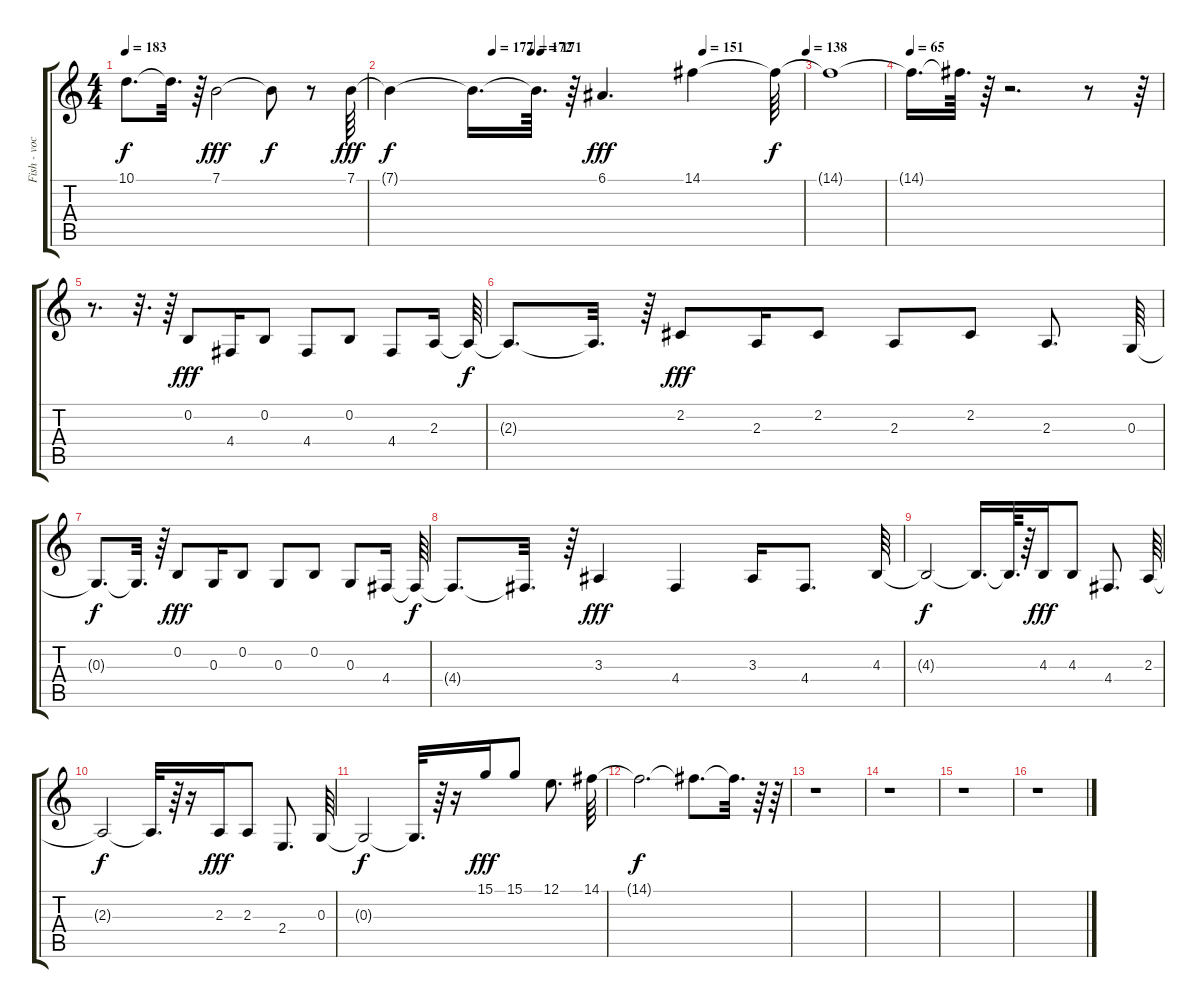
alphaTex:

\track ("Fish - vocals" "Fish - voc") {instrument whistle}
\staff {score tabs}
\tuning (E4 B3 G3 D3 A2 E2) {hide}
\ts (4 4)
\tempo 183
\clef g2
\ks c
10.1{t}.8{d dy f} 10.1{t}.32{d} r.64 7.1.2{dy fff} 7.1{t}.8{dy f} r.8 7.1.64{dy fff} |
\tempo (177 0.25)
\tempo (172 0.34375)
\tempo (171 0.3671875)
\tempo (151 0.7578125)
\tempo (138 1.0078125)
7.1{t}.4{dy f} 7.1{t}.16{d} 7.1{t}.64{d} r.64 6.1.4{d dy fff} 14.1.4 14.1{t}.64{dy f} |
14.1{t}.1 |
\tempo 65
14.1{t}.16{d} 14.1{t}.64{d} r.64 r.2{d} r.8 r.64 |
r.8{d} r.32{d} r.64 0.2.8{dy fff} 4.4.16 0.2.8 4.4.8 0.2.8 4.4.8 2.3.16 2.3{t}.64{dy f} |
2.3{t}.8{d} 2.3{t}.32{d} r.64 2.2.8{dy fff} 2.3.16 2.2.8 2.3.8 2.2.8 2.3.8{d} 0.3.64 |
0.3{t}.8{d dy f} 0.3{t}.32{d} r.64 0.2.8{dy fff} 0.3.16 0.2.8 0.3.8 0.2.8 0.3.8 4.4.16 4.4{t}.64{dy f} |
4.4{t}.8{d} 4.4{t}.32{d} r.64 3.3.4{dy fff} 4.4.4 3.3.16 4.4.8{d} 4.3.64 |
4.3{t}.2{dy f} 4.3{t}.16{d} 4.3{t}.64{d} r.64 4.3.16{dy fff} 4.3.8 4.4.8{d} 2.3.64 |
2.3{t}.2{dy f} 2.3{t}.32{d} r.64 r.16 2.3.16{dy fff} 2.3.8 2.4.8{d} 0.3.64 |
0.3{t}.2{dy f} 0.3{t}.32{d} r.64 r.16 15.1.16{dy fff} 15.1.8 12.1.8{d} 14.1.64 |
14.1{t}.2{d dy f} 14.1{t}.8{d} 14.1{t}.32{d} r.64 r.64 |
r.1 |
r.1 |
r.1 |
r.1
